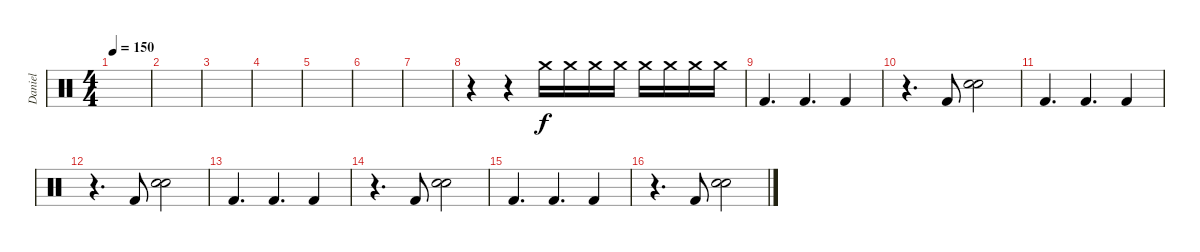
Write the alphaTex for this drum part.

\track ("Daniel" "Daniel") {instrument percussion}
\staff {score}
\articulation defaults
\ts (4 4)
\tempo 150
\clef neutral
\ks c
|
|
|
|
|
|
|
r.4 r.4 "Crash medium (hit)".16{volume 13} "Crash medium (hit)".16 "Crash medium (hit)".16 "Crash medium (hit)".16 "Crash medium (hit)".16 "Crash medium (hit)".16 "Crash medium (hit)".16 "Crash medium (hit)".16 |
"Kick (hit) 2".4{d} "Kick (hit) 2".4{d} "Kick (hit) 2".4 |
r.4{d} "Kick (hit) 2".8 ("Snare (hit) 2" "Electric Snare (hit)").2 |
"Kick (hit) 2".4{d} "Kick (hit) 2".4{d} "Kick (hit) 2".4 |
r.4{d} "Kick (hit) 2".8 ("Snare (hit) 2" "Electric Snare (hit)").2 |
"Kick (hit) 2".4{d} "Kick (hit) 2".4{d} "Kick (hit) 2".4 |
r.4{d} "Kick (hit) 2".8 ("Snare (hit) 2" "Electric Snare (hit)").2 |
"Kick (hit) 2".4{d} "Kick (hit) 2".4{d} "Kick (hit) 2".4 |
r.4{d} "Kick (hit) 2".8 ("Snare (hit) 2" "Electric Snare (hit)").2
